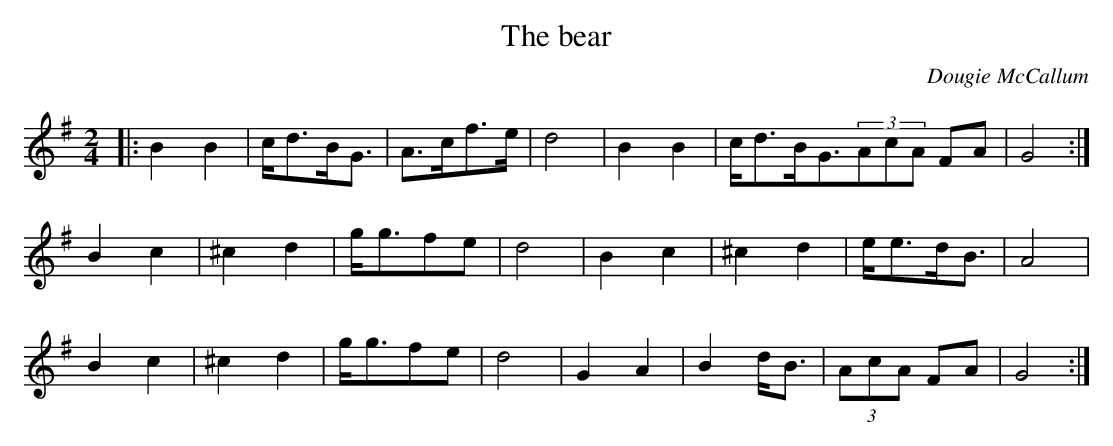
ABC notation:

X:1
T:The bear
M:2/4
L:1/16
C:Dougie McCallum
K:GMajor
|:B4B4|c1d3B1G3|A3c1f3e1|d8|B4B4|c1d3B1G3(3A2c2A2 F2A2|G8:|
!B4c4|^c4d4|g1g3f2e2|d8|B4c4|^c4d4|e1e3d1B3|A8|!
B4c4|^c4d4|g1g3f2e2|d8|G4A4|B4d1B3|(3A2c2A2 F2A2|G8:|
